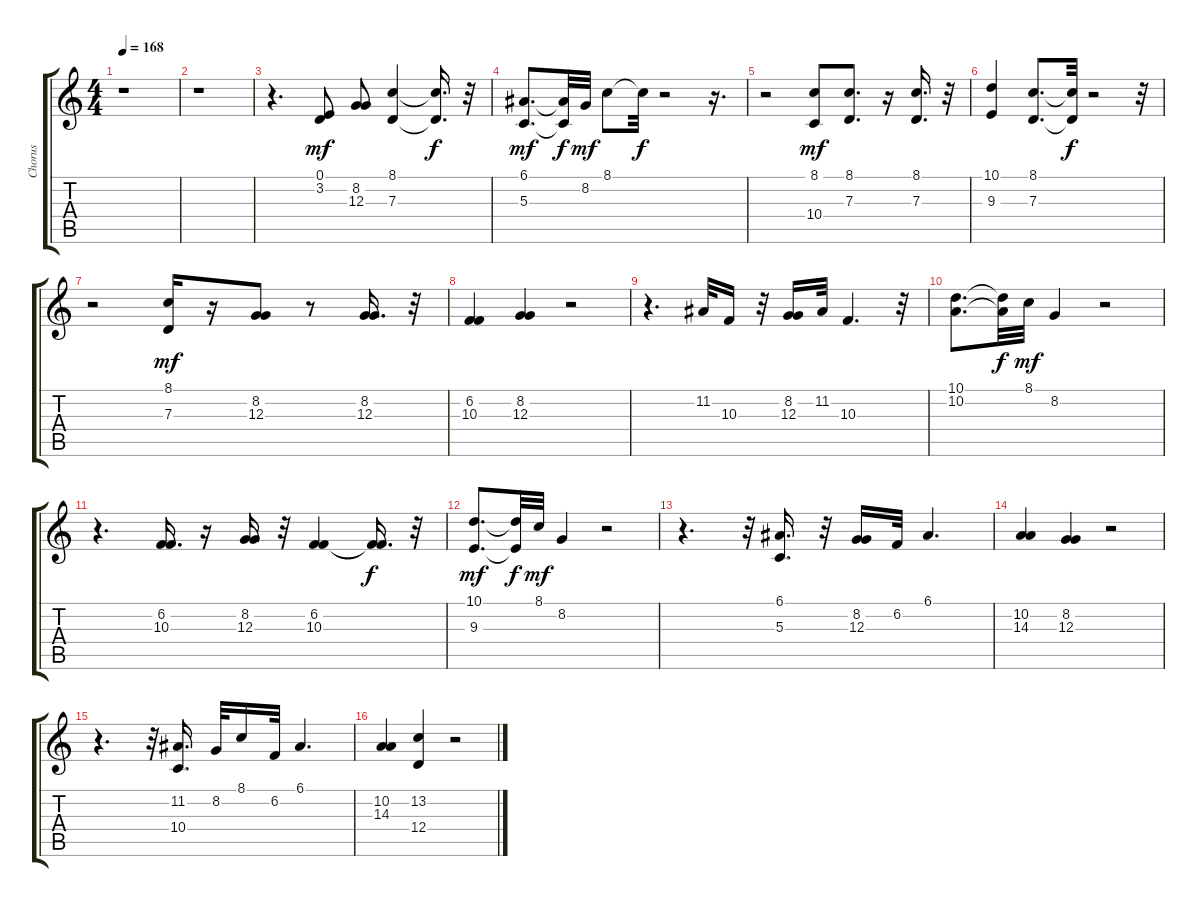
\track ("Chorus" "Chorus") {instrument lead6voice}
\staff {score tabs}
\tuning (E4 B3 G3 D3 A2 E2) {hide}
\ts (4 4)
\tempo 168
\clef g2
\ks c
r.1{dy mf} |
r.1 |
r.4{d} (0.1 3.2).8 (8.2 12.3).8 (8.1 7.3).4 (8.1{t} 7.3{t}).16{d dy f} r.32 |
(6.1 5.3).8{d dy mf} (6.1{t} 5.3{t}).32{dy f} 8.2.32{dy mf} 8.1.8 8.1{t}.32{dy f} r.2 r.16{d} |
r.2 (8.1 10.4).8{dy mf} (8.1 7.3).8{d} r.16 (8.1 7.3).16{d} r.32 |
(10.1 9.3).4 (8.1 7.3).8{d} (8.1{t} 7.3{t}).32{dy f} r.2 r.32 |
r.2 (8.1 7.3).16{dy mf} r.16 (8.2 12.3).8 r.8 (8.2 12.3).16{d} r.32 |
(6.2 10.3).4 (8.2 12.3).4 r.2 |
r.4{d} 11.2.32 10.3.16 r.32 (8.2 12.3).16 11.2.32 10.3.4{d} r.32 |
(10.1 10.2).8{d} (10.1{t} 10.2{t}).32{dy f} 8.1.32{dy mf} 8.2.4 r.2 |
r.4{d} (6.2 10.3).16{d} r.16 (8.2 12.3).16 r.32 (6.2 10.3).4 (6.2{t} 10.3{t}).16{d dy f} r.32 |
(10.1 9.3).8{d dy mf} (10.1{t} 9.3{t}).32{dy f} 8.1.32{dy mf} 8.2.4 r.2 |
r.4{d} r.32 (6.1 5.3).16{d} r.32 (8.2 12.3).16 6.2.32 6.1.4{d} |
(10.2 14.3).4 (8.2 12.3).4 r.2 |
r.4{d} r.32 (11.2 10.4).16{d} 8.2.32 8.1.16 6.2.32 6.1.4{d} |
(10.2 14.3).4 (13.2 12.4).4 r.2
